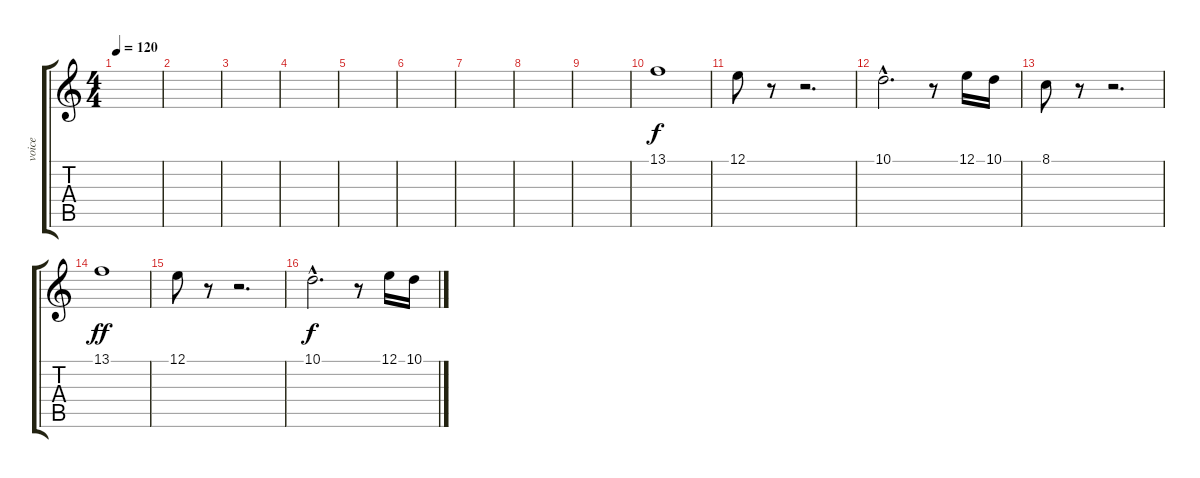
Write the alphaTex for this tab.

\track ("voice" "voice") {instrument voiceoohs}
\staff {score tabs}
\tuning (E4 B3 G3 D3 A2 E2) {hide}
\ts (4 4)
\tempo 120
\clef g2
\ks c
|
|
|
|
|
|
|
|
|
13.1.1 |
12.1.8 r.8 r.2{d} |
10.1{hac}.2{d dy f} r.8 12.1.16 10.1.16 |
8.1.8 r.8 r.2{d} |
13.1.1{dy ff} |
12.1.8 r.8 r.2{d} |
10.1{hac}.2{d dy f} r.8 12.1.16 10.1.16
